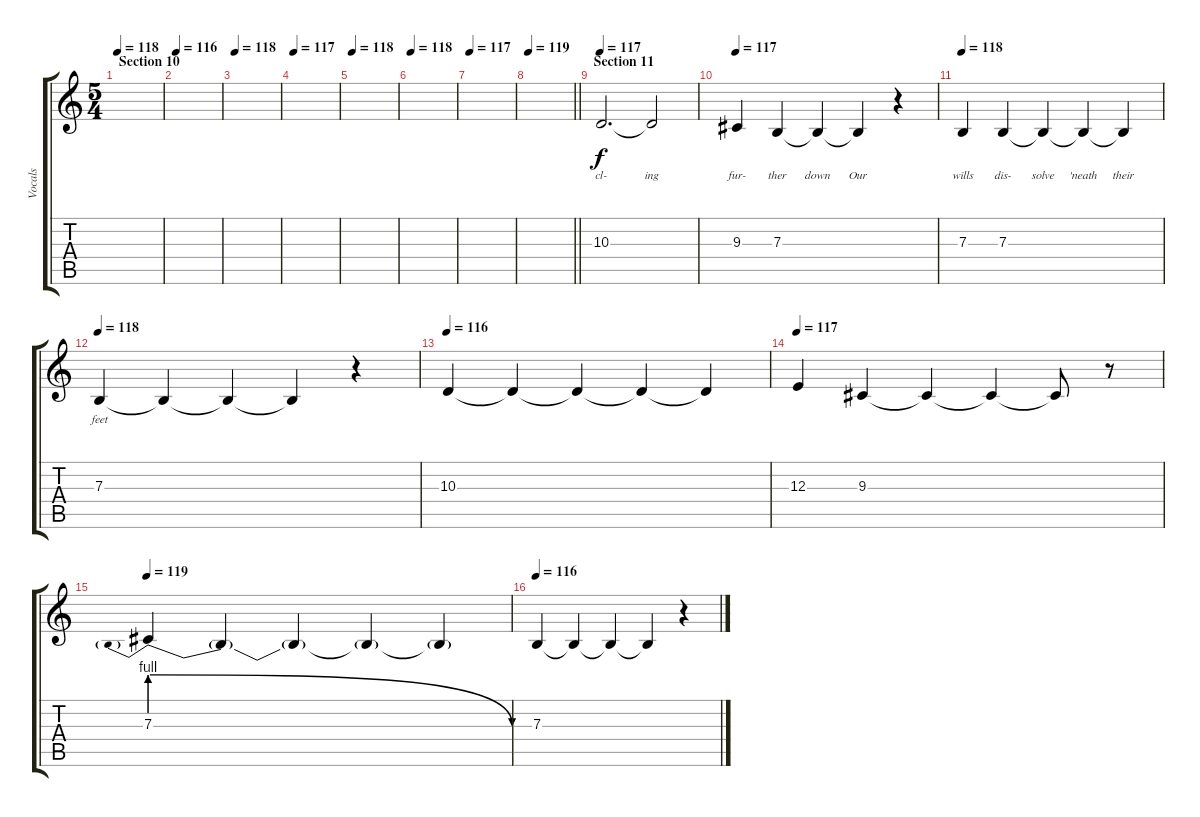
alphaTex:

\track ("Vocals" "Vocals") {instrument oboe}
\staff {score tabs}
\tuning (B3 Ab3 E3 B2 Gb2 B1) {hide}
\ts (5 4)
\section ("" "Section 10")
\tempo 118
\clef g2
\ks c
|
\tempo 116
|
\tempo 118
|
\tempo 117
|
\tempo 118
|
\tempo 118
|
\tempo 117
|
\tempo 119
\barLineRight lightlight
|
\section ("" "Section 11")
\tempo 117
10.3.2{d lyrics (0 "cl-") lyrics (1 "") lyrics (2 "") lyrics (3 "") lyrics (4 "") volume 7} 10.3{t}.2{lyrics (0 "ing") lyrics (1 "") lyrics (2 "") lyrics (3 "") lyrics (4 "")} |
\tempo 117
9.3.4{lyrics (0 "fur-") lyrics (1 "") lyrics (2 "") lyrics (3 "") lyrics (4 "")} 7.3.4{lyrics (0 "ther") lyrics (1 "") lyrics (2 "") lyrics (3 "") lyrics (4 "")} 7.3{t}.4{lyrics (0 "down") lyrics (1 "") lyrics (2 "") lyrics (3 "") lyrics (4 "")} 7.3{t}.4{lyrics (0 "Our") lyrics (1 "") lyrics (2 "") lyrics (3 "") lyrics (4 "")} r.4 |
\tempo 118
7.3.4{lyrics (0 "wills") lyrics (1 "") lyrics (2 "") lyrics (3 "") lyrics (4 "")} 7.3.4{lyrics (0 "dis-") lyrics (1 "") lyrics (2 "") lyrics (3 "") lyrics (4 "")} 7.3{t}.4{lyrics (0 "solve") lyrics (1 "") lyrics (2 "") lyrics (3 "") lyrics (4 "")} 7.3{t}.4{lyrics (0 "'neath") lyrics (1 "") lyrics (2 "") lyrics (3 "") lyrics (4 "")} 7.3{t}.4{lyrics (0 "their") lyrics (1 "") lyrics (2 "") lyrics (3 "") lyrics (4 "")} |
\tempo 118
7.3.4{lyrics (0 "feet") lyrics (1 "") lyrics (2 "") lyrics (3 "") lyrics (4 "")} 7.3{t}.4 7.3{t}.4 7.3{t}.4 r.4 |
\tempo 116
10.3.4 10.3{t}.4 10.3{t}.4 10.3{t}.4 10.3{t}.4 |
\tempo 117
12.3.4 9.3.4 9.3{t}.4 9.3{t}.4 9.3{t}.8 r.8 |
\tempo 119
7.3{be (prebendrelease 0 4 60 0)}.4 7.3{t}.4 7.3{t}.4 7.3{t}.4 7.3{t}.4 |
\tempo 116
7.3.4 7.3{t}.4 7.3{t}.4 7.3{t}.4 r.4
